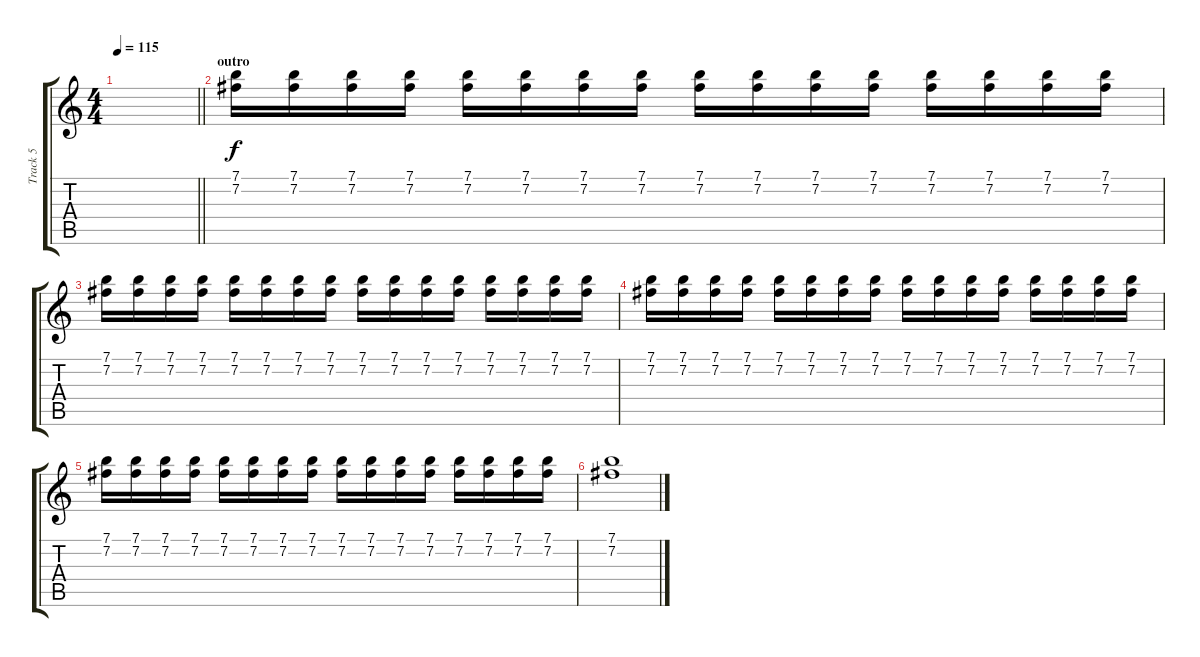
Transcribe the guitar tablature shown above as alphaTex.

\track ("Track 5" "Track 5") {instrument distortionguitar}
\staff {score tabs}
\tuning (E4 B3 G3 D3 A2 E2) {hide}
\ts (4 4)
\tempo 115
\clef g2
\barLineRight lightlight
\ks c
|
\section ("" "outro")
(7.1 7.2).16 (7.1 7.2).16 (7.1 7.2).16 (7.1 7.2).16 (7.1 7.2).16 (7.1 7.2).16 (7.1 7.2).16 (7.1 7.2).16 (7.1 7.2).16 (7.1 7.2).16 (7.1 7.2).16 (7.1 7.2).16 (7.1 7.2).16 (7.1 7.2).16 (7.1 7.2).16 (7.1 7.2).16 |
(7.1 7.2).16 (7.1 7.2).16 (7.1 7.2).16 (7.1 7.2).16 (7.1 7.2).16 (7.1 7.2).16 (7.1 7.2).16 (7.1 7.2).16 (7.1 7.2).16 (7.1 7.2).16 (7.1 7.2).16 (7.1 7.2).16 (7.1 7.2).16 (7.1 7.2).16 (7.1 7.2).16 (7.1 7.2).16 |
(7.1 7.2).16 (7.1 7.2).16 (7.1 7.2).16 (7.1 7.2).16 (7.1 7.2).16 (7.1 7.2).16 (7.1 7.2).16 (7.1 7.2).16 (7.1 7.2).16 (7.1 7.2).16 (7.1 7.2).16 (7.1 7.2).16 (7.1 7.2).16 (7.1 7.2).16 (7.1 7.2).16 (7.1 7.2).16 |
(7.1 7.2).16 (7.1 7.2).16 (7.1 7.2).16 (7.1 7.2).16 (7.1 7.2).16 (7.1 7.2).16 (7.1 7.2).16 (7.1 7.2).16 (7.1 7.2).16 (7.1 7.2).16 (7.1 7.2).16 (7.1 7.2).16 (7.1 7.2).16 (7.1 7.2).16 (7.1 7.2).16 (7.1 7.2).16 |
(7.1 7.2).1
